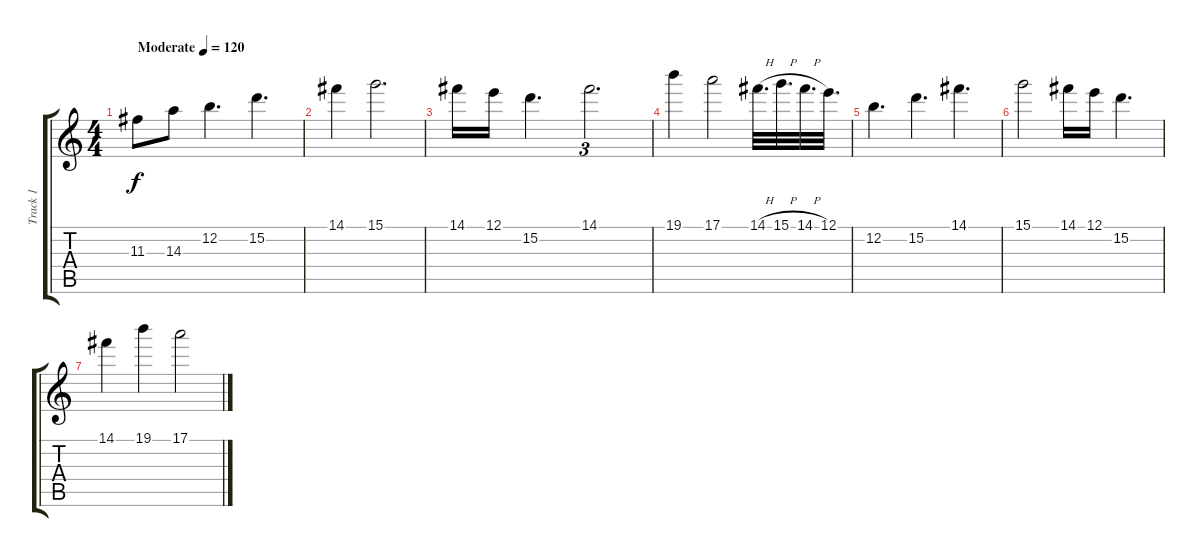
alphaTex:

\track ("Track 1" "Track 1") {instrument distortionguitar}
\staff {score tabs}
\tuning (E4 B3 G3 D3 A2 E2) {hide}
\ts (4 4)
\tempo (120 "Moderate")
\clef g2
\ks c
11.3.8{dy f instrument distortionguitar} 14.3.8 12.2.4{d} 15.2.4{d} |
14.1.4 15.1.2{d} |
14.1.16 12.1.16 15.2.4{d} 14.1.2{d tu (3 2)} |
19.1.4 17.1.2 14.1{h}.32{d} 15.1{h}.32{d} 14.1{h}.32{d} 12.1.32{d} |
12.2.4{d} 15.2.4{d} 14.1.4{d} |
15.1.2 14.1.16 12.1.16 15.2.4{d} |
14.1.4 19.1.4 17.1.2
